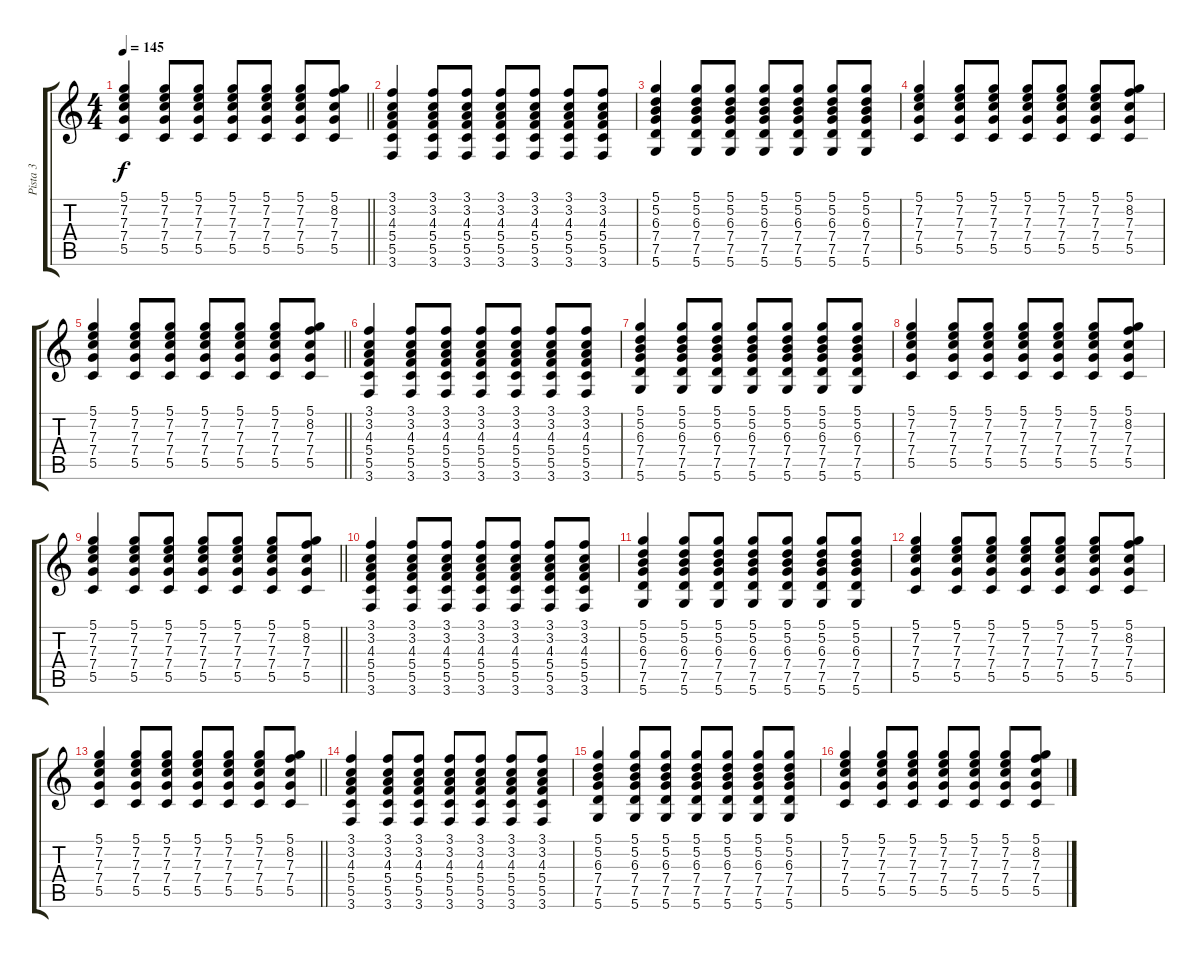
\track ("Pista 3" "Pista 3") {instrument electricguitarjazz}
\staff {score tabs}
\tuning (D4 A3 F3 C3 G2 D2) {hide}
\ts (4 4)
\tempo 145
\clef g2
\barLineRight lightlight
\ks c
(5.1 7.2 7.3 7.4 5.5).4{dy f} (5.1 7.2 7.3 7.4 5.5).8 (5.1 7.2 7.3 7.4 5.5).8 (5.1 7.2 7.3 7.4 5.5).8 (5.1 7.2 7.3 7.4 5.5).8 (5.1 7.2 7.3 7.4 5.5).8 (5.1 8.2 7.3 7.4 5.5).8 |
\section ("" "")
(3.1 3.2 4.3 5.4 5.5 3.6).4 (3.1 3.2 4.3 5.4 5.5 3.6).8 (3.1 3.2 4.3 5.4 5.5 3.6).8 (3.1 3.2 4.3 5.4 5.5 3.6).8 (3.1 3.2 4.3 5.4 5.5 3.6).8 (3.1 3.2 4.3 5.4 5.5 3.6).8 (3.1 3.2 4.3 5.4 5.5 3.6).8 |
(5.1 5.2 6.3 7.4 7.5 5.6).4 (5.1 5.2 6.3 7.4 7.5 5.6).8 (5.1 5.2 6.3 7.4 7.5 5.6).8 (5.1 5.2 6.3 7.4 7.5 5.6).8 (5.1 5.2 6.3 7.4 7.5 5.6).8 (5.1 5.2 6.3 7.4 7.5 5.6).8 (5.1 5.2 6.3 7.4 7.5 5.6).8 |
(5.1 7.2 7.3 7.4 5.5).4 (5.1 7.2 7.3 7.4 5.5).8 (5.1 7.2 7.3 7.4 5.5).8 (5.1 7.2 7.3 7.4 5.5).8 (5.1 7.2 7.3 7.4 5.5).8 (5.1 7.2 7.3 7.4 5.5).8 (5.1 8.2 7.3 7.4 5.5).8 |
\barLineRight lightlight
(5.1 7.2 7.3 7.4 5.5).4 (5.1 7.2 7.3 7.4 5.5).8 (5.1 7.2 7.3 7.4 5.5).8 (5.1 7.2 7.3 7.4 5.5).8 (5.1 7.2 7.3 7.4 5.5).8 (5.1 7.2 7.3 7.4 5.5).8 (5.1 8.2 7.3 7.4 5.5).8 |
\section ("" "")
(3.1 3.2 4.3 5.4 5.5 3.6).4 (3.1 3.2 4.3 5.4 5.5 3.6).8 (3.1 3.2 4.3 5.4 5.5 3.6).8 (3.1 3.2 4.3 5.4 5.5 3.6).8 (3.1 3.2 4.3 5.4 5.5 3.6).8 (3.1 3.2 4.3 5.4 5.5 3.6).8 (3.1 3.2 4.3 5.4 5.5 3.6).8 |
(5.1 5.2 6.3 7.4 7.5 5.6).4 (5.1 5.2 6.3 7.4 7.5 5.6).8 (5.1 5.2 6.3 7.4 7.5 5.6).8 (5.1 5.2 6.3 7.4 7.5 5.6).8 (5.1 5.2 6.3 7.4 7.5 5.6).8 (5.1 5.2 6.3 7.4 7.5 5.6).8 (5.1 5.2 6.3 7.4 7.5 5.6).8 |
(5.1 7.2 7.3 7.4 5.5).4 (5.1 7.2 7.3 7.4 5.5).8 (5.1 7.2 7.3 7.4 5.5).8 (5.1 7.2 7.3 7.4 5.5).8 (5.1 7.2 7.3 7.4 5.5).8 (5.1 7.2 7.3 7.4 5.5).8 (5.1 8.2 7.3 7.4 5.5).8 |
\barLineRight lightlight
(5.1 7.2 7.3 7.4 5.5).4 (5.1 7.2 7.3 7.4 5.5).8 (5.1 7.2 7.3 7.4 5.5).8 (5.1 7.2 7.3 7.4 5.5).8 (5.1 7.2 7.3 7.4 5.5).8 (5.1 7.2 7.3 7.4 5.5).8 (5.1 8.2 7.3 7.4 5.5).8 |
\section ("" "")
(3.1 3.2 4.3 5.4 5.5 3.6).4 (3.1 3.2 4.3 5.4 5.5 3.6).8 (3.1 3.2 4.3 5.4 5.5 3.6).8 (3.1 3.2 4.3 5.4 5.5 3.6).8 (3.1 3.2 4.3 5.4 5.5 3.6).8 (3.1 3.2 4.3 5.4 5.5 3.6).8 (3.1 3.2 4.3 5.4 5.5 3.6).8 |
(5.1 5.2 6.3 7.4 7.5 5.6).4 (5.1 5.2 6.3 7.4 7.5 5.6).8 (5.1 5.2 6.3 7.4 7.5 5.6).8 (5.1 5.2 6.3 7.4 7.5 5.6).8 (5.1 5.2 6.3 7.4 7.5 5.6).8 (5.1 5.2 6.3 7.4 7.5 5.6).8 (5.1 5.2 6.3 7.4 7.5 5.6).8 |
(5.1 7.2 7.3 7.4 5.5).4 (5.1 7.2 7.3 7.4 5.5).8 (5.1 7.2 7.3 7.4 5.5).8 (5.1 7.2 7.3 7.4 5.5).8 (5.1 7.2 7.3 7.4 5.5).8 (5.1 7.2 7.3 7.4 5.5).8 (5.1 8.2 7.3 7.4 5.5).8 |
\barLineRight lightlight
(5.1 7.2 7.3 7.4 5.5).4 (5.1 7.2 7.3 7.4 5.5).8 (5.1 7.2 7.3 7.4 5.5).8 (5.1 7.2 7.3 7.4 5.5).8 (5.1 7.2 7.3 7.4 5.5).8 (5.1 7.2 7.3 7.4 5.5).8 (5.1 8.2 7.3 7.4 5.5).8 |
\section ("" "")
(3.1 3.2 4.3 5.4 5.5 3.6).4 (3.1 3.2 4.3 5.4 5.5 3.6).8 (3.1 3.2 4.3 5.4 5.5 3.6).8 (3.1 3.2 4.3 5.4 5.5 3.6).8 (3.1 3.2 4.3 5.4 5.5 3.6).8 (3.1 3.2 4.3 5.4 5.5 3.6).8 (3.1 3.2 4.3 5.4 5.5 3.6).8 |
(5.1 5.2 6.3 7.4 7.5 5.6).4 (5.1 5.2 6.3 7.4 7.5 5.6).8 (5.1 5.2 6.3 7.4 7.5 5.6).8 (5.1 5.2 6.3 7.4 7.5 5.6).8 (5.1 5.2 6.3 7.4 7.5 5.6).8 (5.1 5.2 6.3 7.4 7.5 5.6).8 (5.1 5.2 6.3 7.4 7.5 5.6).8 |
(5.1 7.2 7.3 7.4 5.5).4 (5.1 7.2 7.3 7.4 5.5).8 (5.1 7.2 7.3 7.4 5.5).8 (5.1 7.2 7.3 7.4 5.5).8 (5.1 7.2 7.3 7.4 5.5).8 (5.1 7.2 7.3 7.4 5.5).8 (5.1 8.2 7.3 7.4 5.5).8
